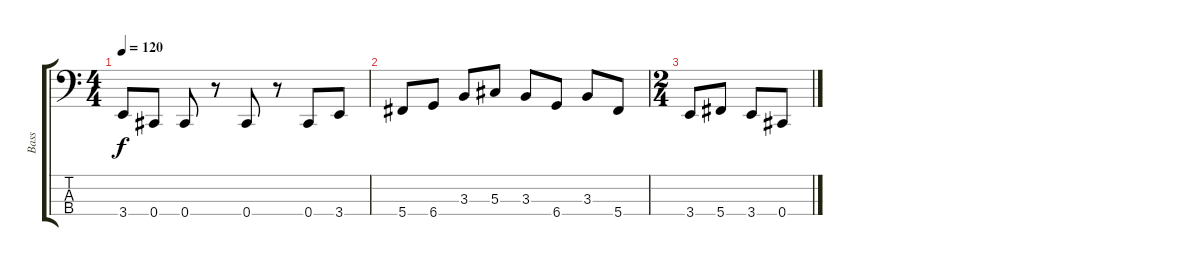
\track ("Bass" "Bass") {instrument slapbass1}
\staff {score tabs}
\tuning (Gb2 Db2 Ab1 Db1) {hide}
\ts (4 4)
\tempo 120
\clef f4
\ks c
3.4{t}.8{dy f} 0.4.8 0.4.8 r.8 0.4.8 r.8 0.4.8 3.4.8 |
5.4.8 6.4.8 3.3.8 5.3.8 3.3.8 6.4.8 3.3.8 5.4.8 |
\ts (2 4)
3.4.8 5.4.8 3.4.8 0.4.8
